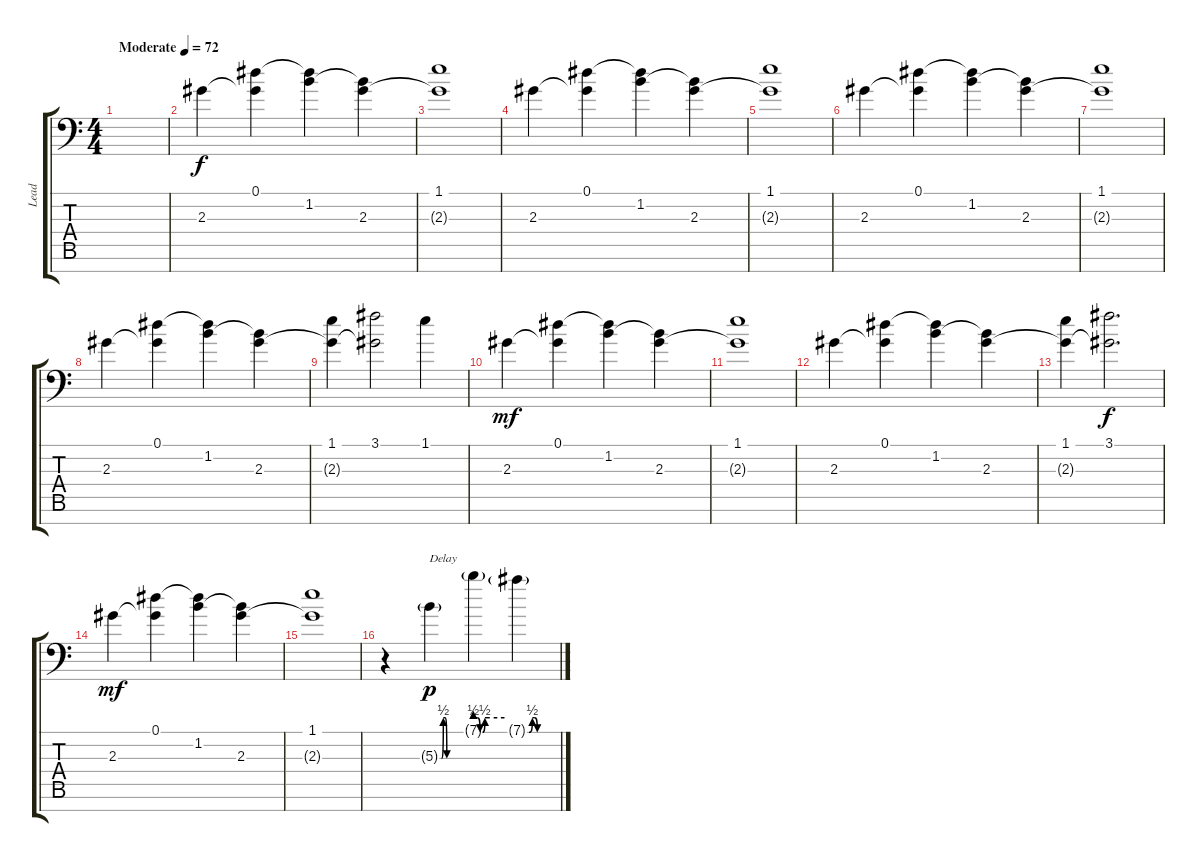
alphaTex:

\track ("Lead" "Lead") {instrument overdrivenguitar}
\staff {score tabs}
\tuning (Eb4 Bb3 Gb3 Db3 Ab2 Eb2 Bb1) {hide}
\ts (4 4)
\tempo (72 "Moderate")
\clef f4
\ks c
|
2.3.4 (0.1 2.3{t}).4 (0.1{t} 1.2).4 (1.2{t} 2.3).4 |
(1.1 2.3{t}).1 |
2.3.4 (0.1 2.3{t}).4 (0.1{t} 1.2).4 (1.2{t} 2.3).4 |
(1.1 2.3{t}).1 |
2.3.4 (0.1 2.3{t}).4 (0.1{t} 1.2).4 (1.2{t} 2.3).4 |
(1.1 2.3{t}).1 |
2.3.4 (0.1 2.3{t}).4 (0.1{t} 1.2).4 (1.2{t} 2.3).4 |
(1.1 2.3{t}).4 (3.1 2.3{t}).2{dy f} 1.1.4 |
2.3.4{dy mf} (0.1 2.3{t}).4 (0.1{t} 1.2).4 (1.2{t} 2.3).4 |
(1.1 2.3{t}).1 |
2.3.4 (0.1 2.3{t}).4 (0.1{t} 1.2).4 (1.2{t} 2.3).4 |
(1.1 2.3{t}).4 (3.1 2.3{t}).2{d dy f} |
2.3.4{dy mf} (0.1 2.3{t}).4 (0.1{t} 1.2).4 (1.2{t} 2.3).4 |
(1.1 2.3{t}).1 |
r.4 5.3{be (custom 0 0 5 0 10 2 15 2 20 0 60 0) g}.4{txt "Delay" dy p} 7.1{be (custom 0 2 5 2 10 0 15 0 20 2 30 2 60 2) g}.4 7.1{be (custom 0 0 3 0 10 2 15 2 20 0 30 0 60 0) g}.4
